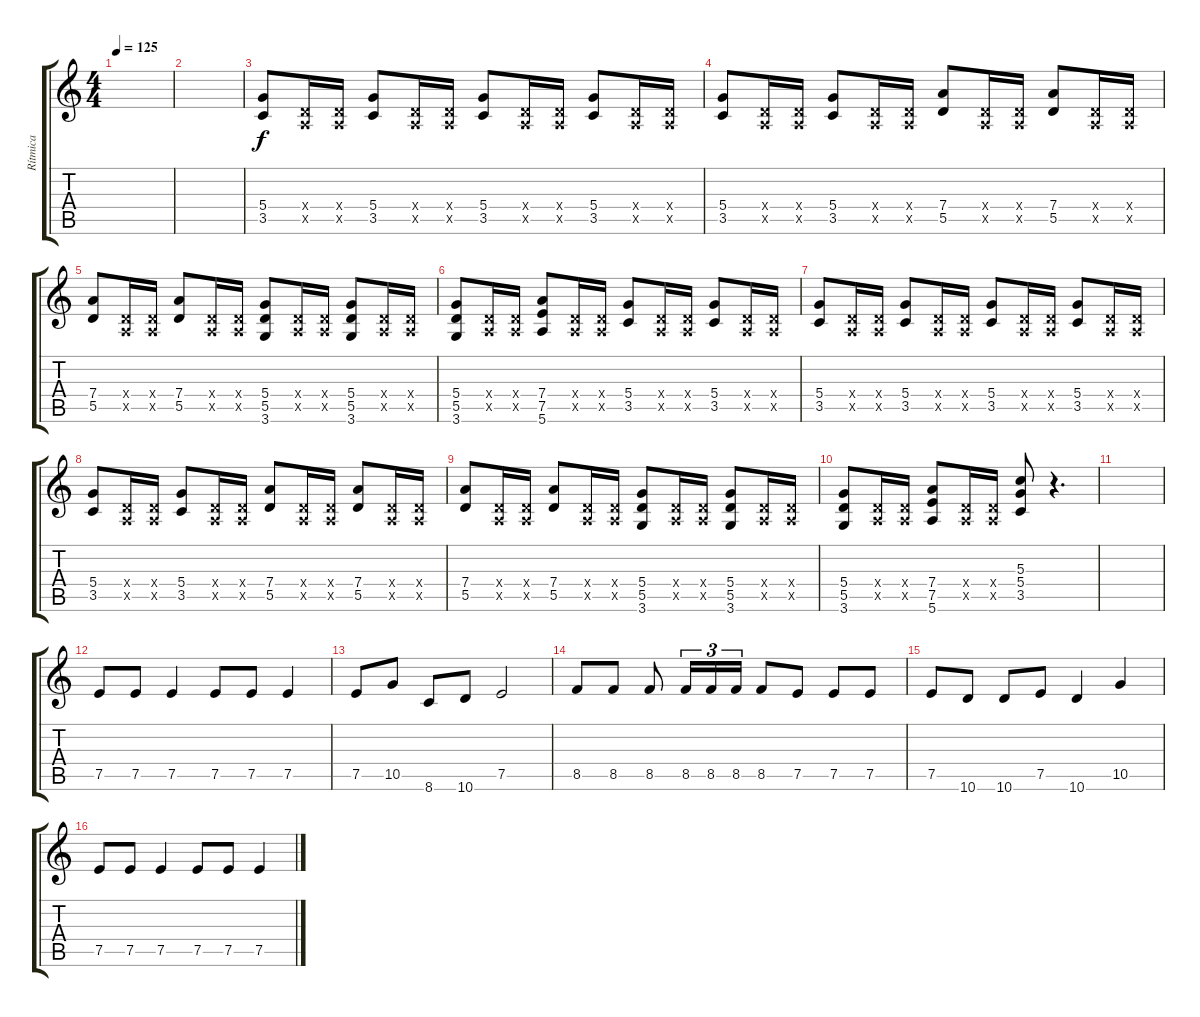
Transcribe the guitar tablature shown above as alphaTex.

\track ("Rítmica" "Rítmica") {instrument overdrivenguitar}
\staff {score tabs}
\tuning (E4 B3 G3 D3 A2 E2) {hide}
\ts (4 4)
\tempo 125
\clef g2
\ks c
|
|
(5.4 3.5).8 (0.4{x} 0.5{x}).16 (0.4{x} 0.5{x}).16 (5.4 3.5).8 (0.4{x} 0.5{x}).16 (0.4{x} 0.5{x}).16 (5.4 3.5).8 (0.4{x} 0.5{x}).16 (0.4{x} 0.5{x}).16 (5.4 3.5).8 (0.4{x} 0.5{x}).16 (0.4{x} 0.5{x}).16 |
(5.4 3.5).8 (0.4{x} 0.5{x}).16 (0.4{x} 0.5{x}).16 (5.4 3.5).8 (0.4{x} 0.5{x}).16 (0.4{x} 0.5{x}).16 (7.4 5.5).8 (0.4{x} 0.5{x}).16 (0.4{x} 0.5{x}).16 (7.4 5.5).8 (0.4{x} 0.5{x}).16 (0.4{x} 0.5{x}).16 |
(7.4 5.5).8 (0.4{x} 0.5{x}).16 (0.4{x} 0.5{x}).16 (7.4 5.5).8 (0.4{x} 0.5{x}).16 (0.4{x} 0.5{x}).16 (5.4 5.5 3.6).8 (0.4{x} 0.5{x}).16 (0.4{x} 0.5{x}).16 (5.4 5.5 3.6).8 (0.4{x} 0.5{x}).16 (0.4{x} 0.5{x}).16 |
(5.4 5.5 3.6).8 (0.4{x} 0.5{x}).16 (0.4{x} 0.5{x}).16 (7.4 7.5 5.6).8 (0.4{x} 0.5{x}).16 (0.4{x} 0.5{x}).16 (5.4 3.5).8 (0.4{x} 0.5{x}).16 (0.4{x} 0.5{x}).16 (5.4 3.5).8 (0.4{x} 0.5{x}).16 (0.4{x} 0.5{x}).16 |
(5.4 3.5).8 (0.4{x} 0.5{x}).16 (0.4{x} 0.5{x}).16 (5.4 3.5).8 (0.4{x} 0.5{x}).16 (0.4{x} 0.5{x}).16 (5.4 3.5).8 (0.4{x} 0.5{x}).16 (0.4{x} 0.5{x}).16 (5.4 3.5).8 (0.4{x} 0.5{x}).16 (0.4{x} 0.5{x}).16 |
(5.4 3.5).8 (0.4{x} 0.5{x}).16 (0.4{x} 0.5{x}).16 (5.4 3.5).8 (0.4{x} 0.5{x}).16 (0.4{x} 0.5{x}).16 (7.4 5.5).8 (0.4{x} 0.5{x}).16 (0.4{x} 0.5{x}).16 (7.4 5.5).8 (0.4{x} 0.5{x}).16 (0.4{x} 0.5{x}).16 |
(7.4 5.5).8 (0.4{x} 0.5{x}).16 (0.4{x} 0.5{x}).16 (7.4 5.5).8 (0.4{x} 0.5{x}).16 (0.4{x} 0.5{x}).16 (5.4 5.5 3.6).8 (0.4{x} 0.5{x}).16 (0.4{x} 0.5{x}).16 (5.4 5.5 3.6).8 (0.4{x} 0.5{x}).16 (0.4{x} 0.5{x}).16 |
(5.4 5.5 3.6).8 (0.4{x} 0.5{x}).16 (0.4{x} 0.5{x}).16 (7.4 7.5 5.6).8 (0.4{x} 0.5{x}).16 (0.4{x} 0.5{x}).16 (5.3 5.4 3.5).8 r.4{d} |
|
7.5.8{volume 16} 7.5.8 7.5.4 7.5.8 7.5.8 7.5.4 |
7.5.8 10.5.8 8.6.8 10.6.8 7.5.2 |
8.5.8 8.5.8 8.5.8 8.5.16{tu (3 2)} 8.5.16{tu (3 2)} 8.5.16{tu (3 2)} 8.5.8 7.5.8 7.5.8 7.5.8 |
7.5.8 10.6.8 10.6.8 7.5.8 10.6.4 10.5.4 |
7.5.8 7.5.8 7.5.4 7.5.8 7.5.8 7.5.4
